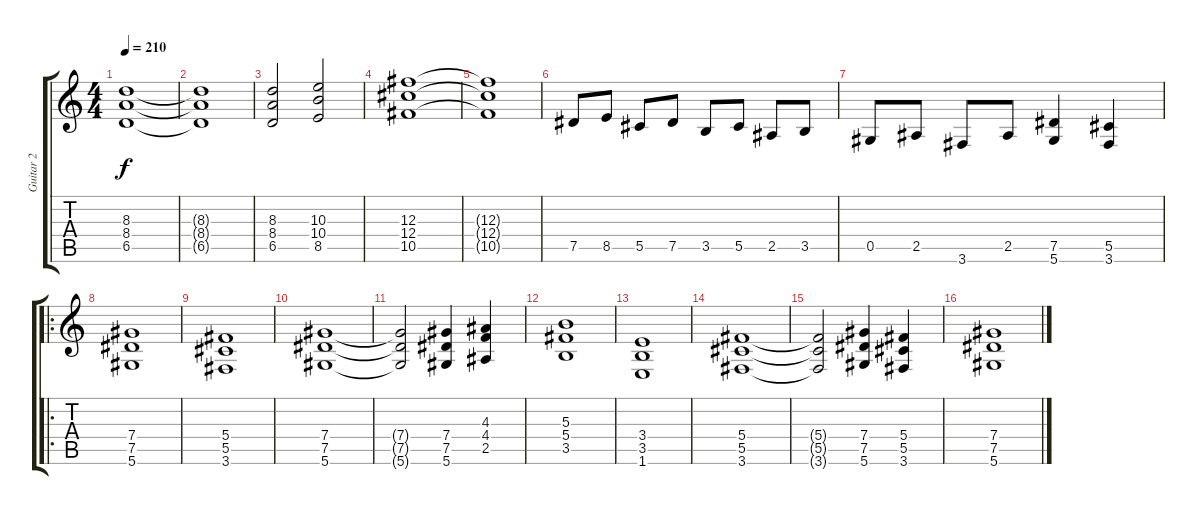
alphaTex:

\track ("Guitar 2" "Guitar 2") {instrument overdrivenguitar}
\staff {score tabs}
\tuning (Eb4 Bb3 Gb3 Db3 Ab2 Eb2) {hide}
\ts (4 4)
\tempo 210
\clef g2
\ks c
(8.3{t} 8.4{t} 6.5{t}).1{dy f} |
(8.3{t} 8.4{t} 6.5{t}).1 |
(8.3 8.4 6.5).2 (10.3 10.4 8.5).2 |
(12.3 12.4 10.5).1 |
(12.3{t} 12.4{t} 10.5{t}).1 |
7.5.8 8.5.8 5.5.8 7.5.8 3.5.8 5.5.8 2.5.8 3.5.8 |
0.5.8 2.5.8 3.6.8 2.5.8 (7.5 5.6).4 (5.5 3.6).4 |
\ro
(7.4 7.5 5.6).1 |
(5.4 5.5 3.6).1 |
(7.4 7.5 5.6).1 |
(7.4{t} 7.5{t} 5.6{t}).2 (7.4 7.5 5.6).4 (4.3 4.4 2.5).4 |
(5.3 5.4 3.5).1 |
(3.4 3.5 1.6).1 |
(5.4 5.5 3.6).1 |
(5.4{t} 5.5{t} 3.6{t}).2 (7.4 7.5 5.6).4 (5.4 5.5 3.6).4 |
(7.4 7.5 5.6).1
